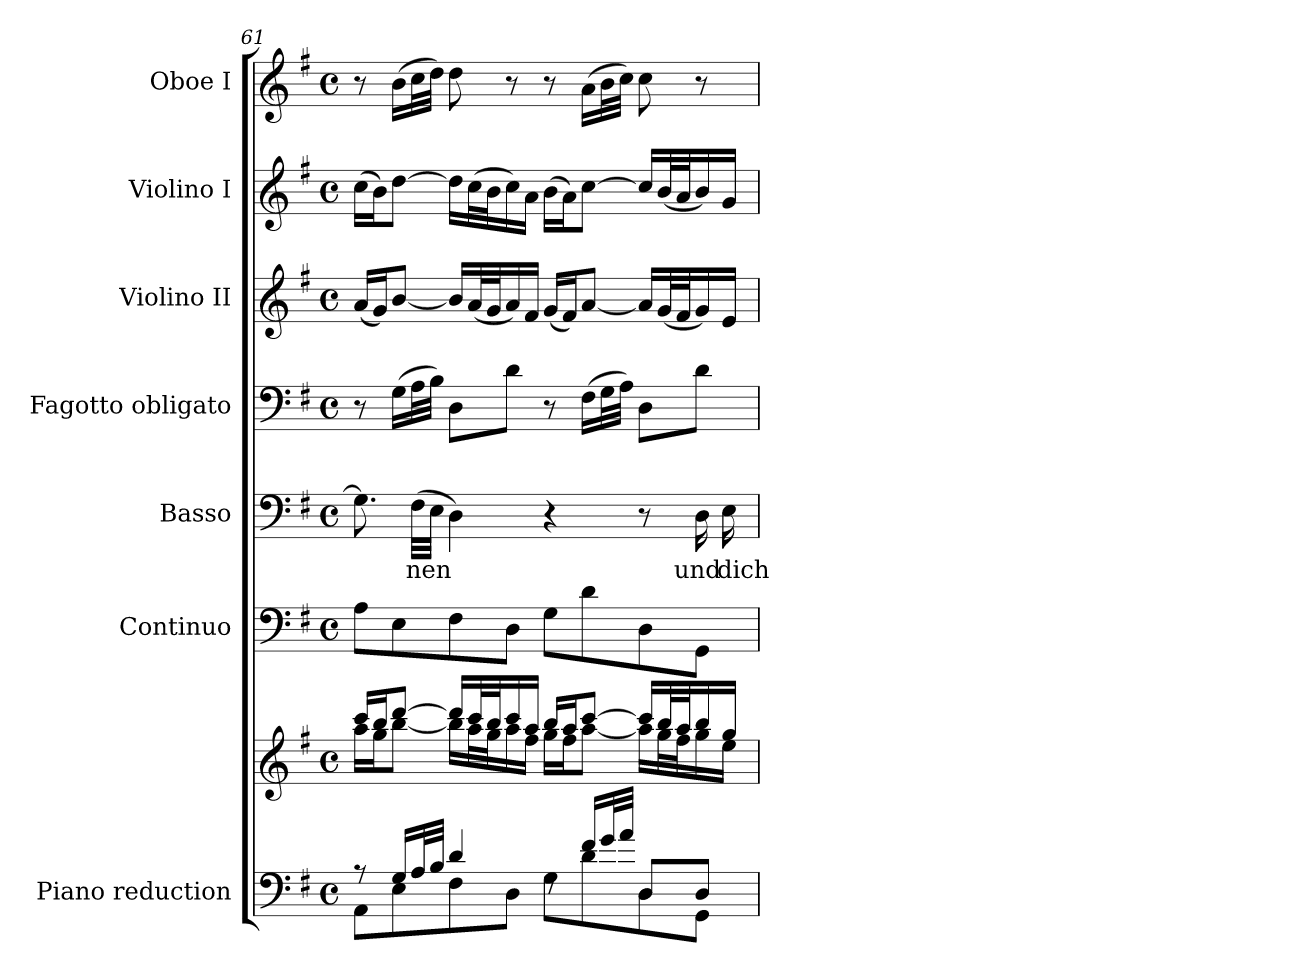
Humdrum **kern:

**kern	**kern	**kern	**kern	**text	**kern	**kern	**kern	**kern
*part7	*part7	*part6	*part5	*part5	*part4	*part3	*part2	*part1
*staff8	*staff7	*staff6	*staff5	*staff5	*staff4	*staff3	*staff2	*staff1
*I"Piano reduction	*	*I"Continuo	*I"Basso	*	*I"Fagotto obligato	*I"Violino II	*I"Violino I	*I"Oboe I
*I'Pno	*	*	*	*	*	*I'Vln	*I'Vln	*I'Ob
*clefF4	*clefG2	*clefF4	*clefF4	*	*clefF4	*clefG2	*clefG2	*clefG2
*k[f#]	*k[f#]	*k[f#]	*k[f#]	*	*k[f#]	*k[f#]	*k[f#]	*k[f#]
*M4/4	*M4/4	*M4/4	*M4/4	*	*M4/4	*M4/4	*M4/4	*M4/4
*met(c)	*met(c)	*met(c)	*met(c)	*	*met(c)	*met(c)	*met(c)	*met(c)
=61	=61	=61	=61	=61	=61	=61	=61	=61
*^	*^	*	*	*	*	*	*	*
8r	8AA\L	16ccc/LL	16aa\LL	8A\L	8.G\]	.	8r	(<16a/LL	(>16cc\LL	8r
.	.	16bb/J	16gg\J	.	.	.	.	16g/J)	16b\J)	.
16G/LL	8E\	[8ddd/J	[8bb\J	8E\	.	.	(>16G\LL	[8b/J	[8dd\J	(>16b\LL
!	!	!	!	!	!	!LO:LY:b	!	!	!	!
32A/L	.	.	.	.	(>32F#\LLL	-nen	32A\L	.	.	32cc\L
32B/JJJ	.	.	.	.	32E\JJJ	.	32B\JJJ)	.	.	32dd\JJJ)
4d/	8F#\	16ddd/LL]	16bb\LL]	8F#\	4D\)	.	8D\L	16b/LL]	16dd\LL]	8dd\
.	.	32ccc/L	32aa\L	.	.	.	.	(<32a/L	(>32cc\L	.
.	.	32bb/J	32gg\J	.	.	.	.	32g/J	32b\J	.
.	8D\J	16ccc/	16aa\	8D\J	.	.	8d\J	16a/)	16cc\)	8r
.	.	16aa/JJ	16ff#\JJ	.	.	.	.	16f#/JJ	16a\JJ	.
8rF	8G\L	16bb/LL	16gg\LL	8G\L	4r	.	8r	(<16g/LL	(>16b\LL	8r
.	.	16aa/J	16ff#\J	.	.	.	.	16f#/J)	16a\J)	.
16f#/LL	8d\	[8ccc/J	[8aa\J	8d\	.	.	(>16F#\LL	[8a/J	[8cc\J	(>16a\LL
32g/L	.	.	.	.	.	.	32G\L	.	.	32b\L
32a/JJJ	.	.	.	.	.	.	32A\JJJ)	.	.	32cc\JJJ)
8D/L	8D\	16ccc/LL]	16aa\LL]	8D\	8r	.	8D\L	16a/LL]	16cc/LL]	8cc\
.	.	32bb/L	32gg\L	.	.	.	.	(<32g/L	(<32b/L	.
.	.	32aa/J	32ff#\J	.	.	.	.	32f#/J	32a/J	.
!	!	!	!	!	!	!LO:LY:b	!	!	!	!
8D/J	8GG\J	16bb/	16gg\	8GG\J	16D\	und	8d\J	16g/)	16b/)	8r
!	!	!	!	!	!	!LO:LY:b	!	!	!	!
.	.	16gg/JJ	16ee\JJ	.	16E\	dich	.	16e/JJ	16g/JJ	.
*v	*v	*	*	*	*	*	*	*	*	*
*	*v	*v	*	*	*	*	*	*	*
=	=	=	=	=	=	=	=	=
*-	*-	*-	*-	*-	*-	*-	*-	*-
